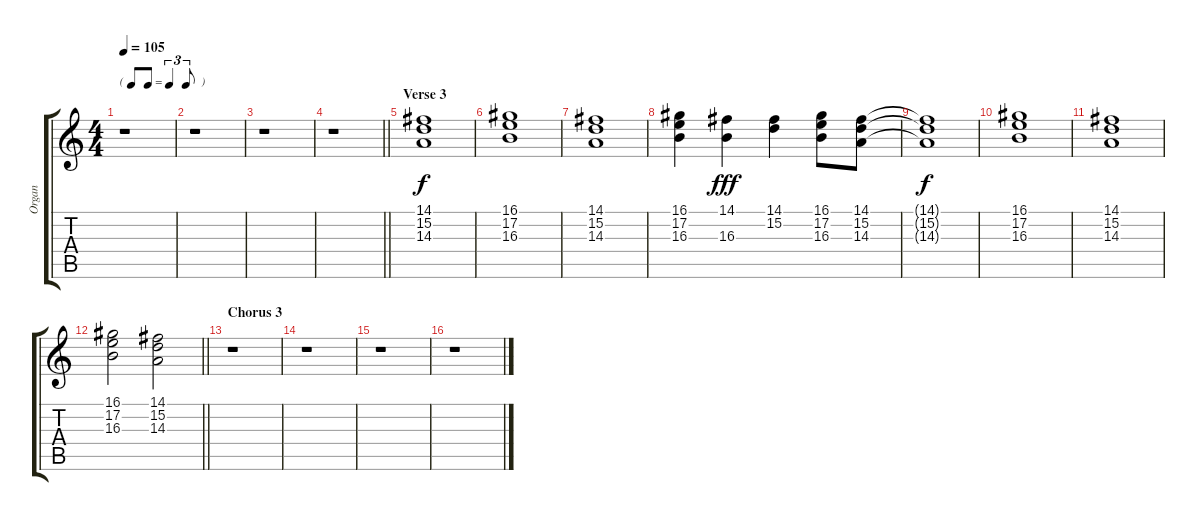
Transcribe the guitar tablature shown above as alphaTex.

\track ("Organ" "Organ") {instrument percussiveorgan}
\staff {score tabs}
\tuning (E4 B3 G3 D3 A2 E2) {hide}
\ts (4 4)
\tf triplet8th
\tempo 105
\clef g2
\ks c
r.1{dy f} |
r.1 |
r.1 |
\barLineRight lightlight
r.1 |
\section ("" "Verse 3")
(14.1 15.2 14.3).1{volume 6 instrument percussiveorgan} |
(16.1 17.2 16.3).1 |
(14.1 15.2 14.3).1 |
(16.1 17.2 16.3).4 (14.1 16.3).4{dy fff} (14.1 15.2).4 (16.1 17.2 16.3).8 (14.1 15.2 14.3).8 |
(14.1{t} 15.2{t} 14.3{t}).1{dy f} |
(16.1 17.2 16.3).1 |
(14.1 15.2 14.3).1 |
\barLineRight lightlight
(16.1 17.2 16.3).2 (14.1 15.2 14.3).2 |
\section ("" "Chorus 3")
r.1 |
r.1 |
r.1 |
r.1
